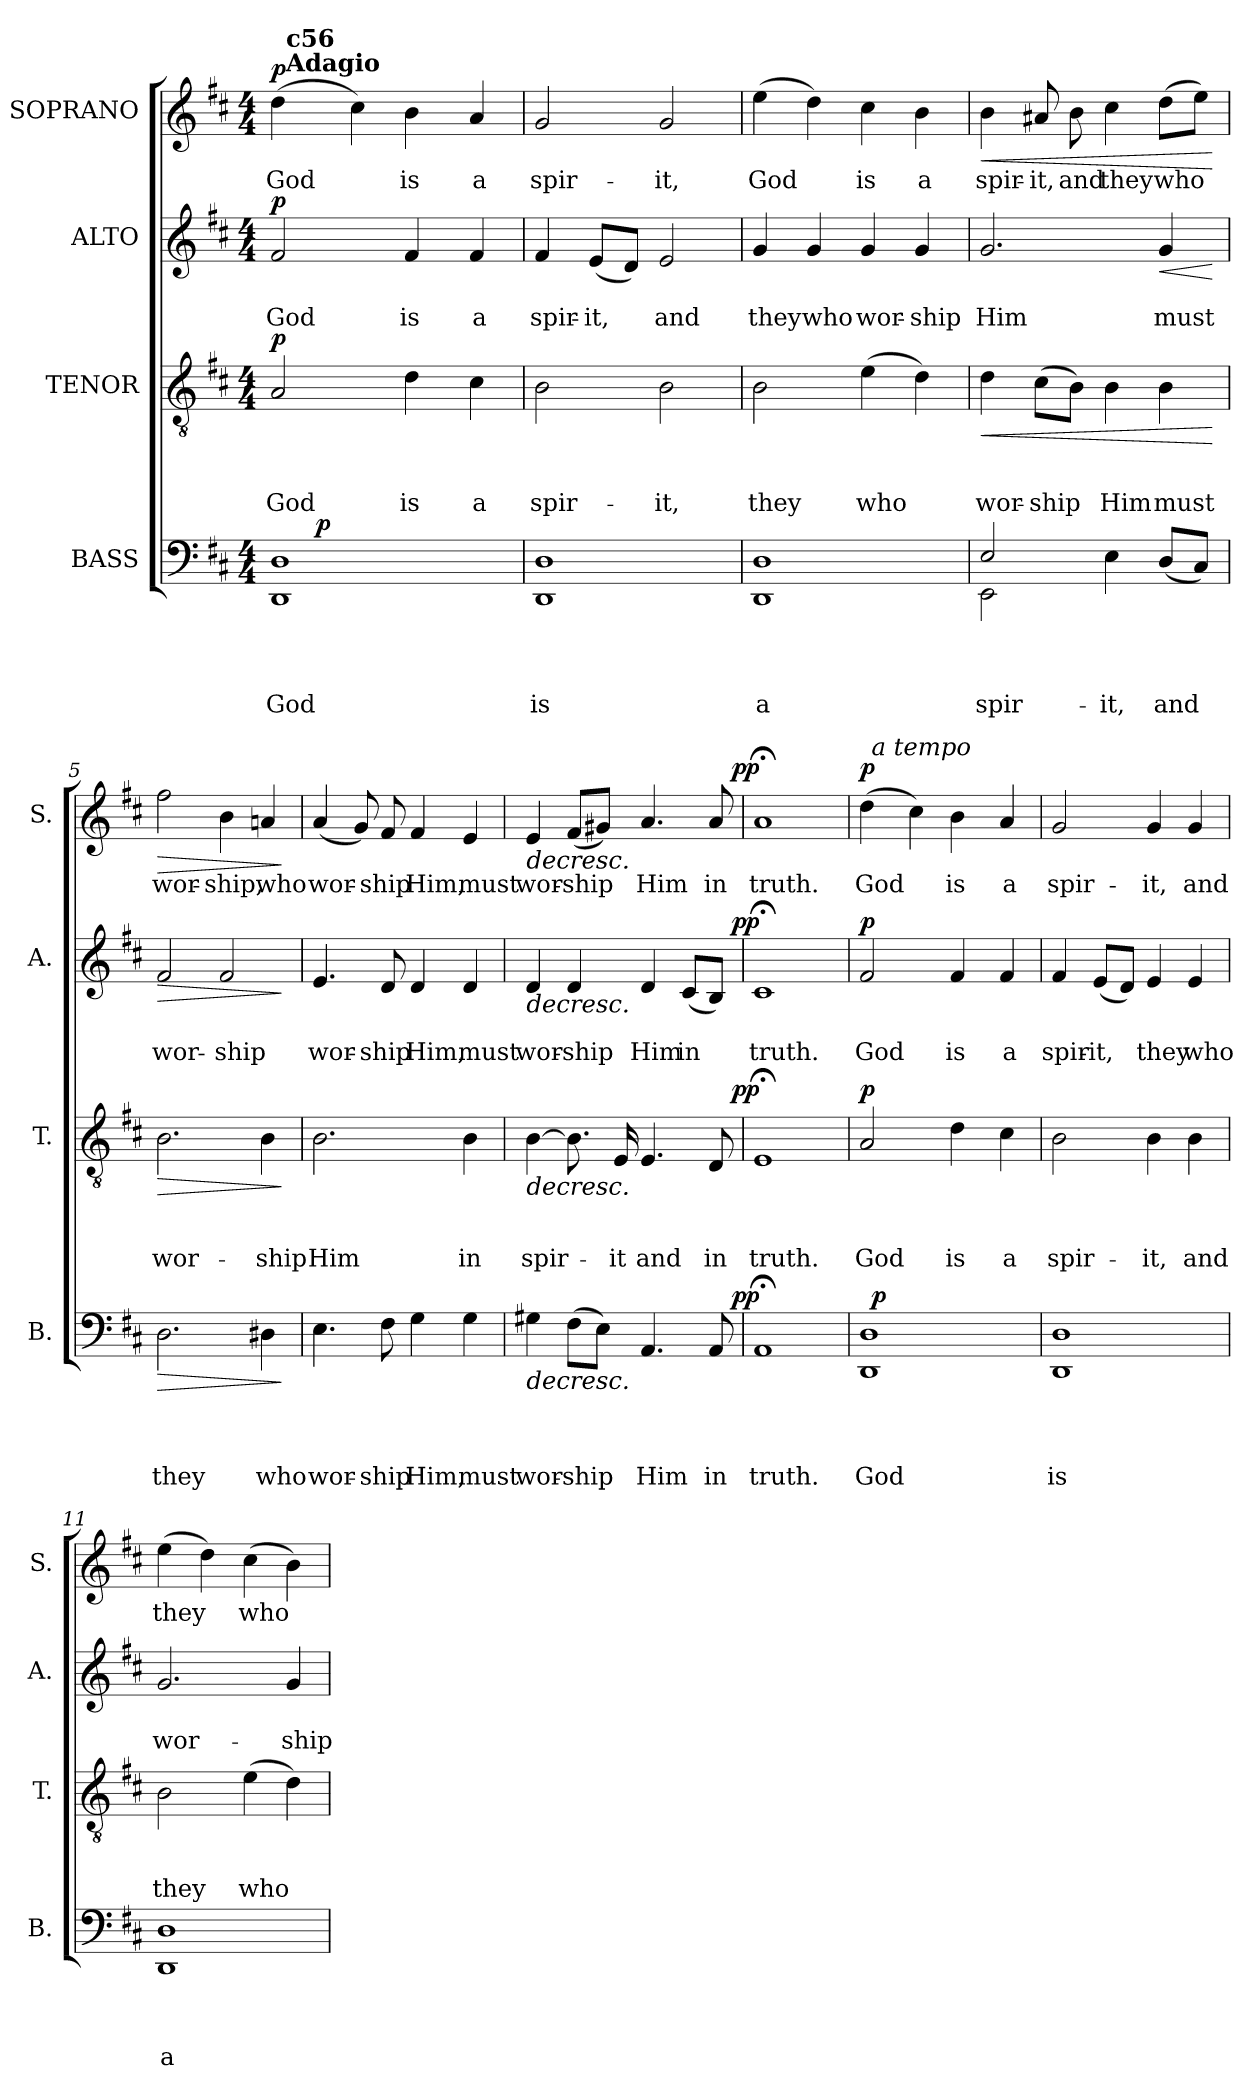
**kern	**text	**text	**text	**text	**dynam	**kern	**text	**text	**text	**dynam	**kern	**text	**text	**dynam	**kern	**text	**dynam
*part4	*part4	*part4	*part4	*part4	*part4	*part3	*part3	*part3	*part3	*part3	*part2	*part2	*part2	*part2	*part1	*part1	*part1
*staff4	*staff4	*staff4	*staff4	*staff4	*staff4	*staff3	*staff3	*staff3	*staff3	*staff3	*staff2	*staff2	*staff2	*staff2	*staff1	*staff1	*staff1
*I"BASS	*	*	*	*	*	*I"TENOR	*	*	*	*	*I"ALTO	*	*	*	*I"SOPRANO	*	*
*I'B.	*	*	*	*	*	*I'T.	*	*	*	*	*I'A.	*	*	*	*I'S.	*	*
*clefF4	*	*	*	*	*	*clefGv2	*	*	*	*	*clefG2	*	*	*	*clefG2	*	*
*k[f#c#]	*	*	*	*	*	*k[f#c#]	*	*	*	*	*k[f#c#]	*	*	*	*k[f#c#]	*	*
*D:	*	*	*	*	*	*D:	*	*	*	*	*D:	*	*	*	*D:	*	*
*M4/4	*	*	*	*	*	*M4/4	*	*	*	*	*M4/4	*	*	*	*M4/4	*	*
=1	=1	=1	=1	=1	=1	=1	=1	=1	=1	=1	=1	=1	=1	=1	=1	=1	=1
!	!	!	!	!LO:LY:b	!	!	!	!	!LO:LY:b	!LO:DY:a	!	!	!LO:LY:b	!LO:DY:a	!	!LO:LY:b	!LO:DY:a
*^	*	*	*	*	*	*	*	*	*	*	*	*	*	*	*^	*	*
1DD 1D	8ryy	.	.	.	God	.	2A/	.	.	God	p	2f#/	.	God	p	(>4dd\	32ryy	God	p
*	*	*	*	*	*	*	*	*	*	*	*	*	*	*	*	*MM84	*	*	*
!	!	!	!	!	!	!	!	!	!	!	!	!	!	!	!	!	!LO:TX:a:B:t=Adagio	!	!
!	!	!	!	!	!	!	!	!	!	!	!	!	!	!	!	!	!LO:TX:a:B:t=c56	!	!
.	.	.	.	.	.	.	.	.	.	.	.	.	.	.	.	.	2ryy	.	.
!	!	!	!	!	!	!LO:DY:a	!	!	!	!	!	!	!	!	!	!	!	!	!
.	2..ryy	.	.	.	.	p	.	.	.	.	.	.	.	.	.	.	.	.	.
.	.	.	.	.	.	.	.	.	.	.	.	.	.	.	.	4cc#\)	.	.	.
!	!	!	!	!	!	!	!	!	!	!LO:LY:b	!	!	!	!LO:LY:b	!	!	!	!LO:LY:b	!
.	.	.	.	.	.	.	4d\	.	.	is	.	4f#/	.	is	.	4b\	.	is	.
.	.	.	.	.	.	.	.	.	.	.	.	.	.	.	.	.	4...ryy	.	.
!	!	!	!	!	!	!	!	!	!	!LO:LY:b	!	!	!	!LO:LY:b	!	!	!	!LO:LY:b	!
.	.	.	.	.	.	.	4c#\	.	.	a	.	4f#/	.	a	.	4a/	.	a	.
=2	=2	=2	=2	=2	=2	=2	=2	=2	=2	=2	=2	=2	=2	=2	=2	=2	=2	=2	=2
!	!	!	!	!	!LO:LY:b:rj	!	!	!	!	!LO:LY:b	!	!	!	!LO:LY:b	!	!	!	!LO:LY:b	!
*v	*v	*	*	*	*	*	*	*	*	*	*	*	*	*	*	*v	*v	*	*
1DD 1D	.	.	.	is	.	2B\	.	.	spir-	.	4f#/	.	spir-	.	2g/	spir-	.
!	!	!	!	!	!	!	!	!	!	!	!	!	!LO:LY:b	!	!	!	!
.	.	.	.	.	.	.	.	.	.	.	(<8e/L	.	-it,	.	.	.	.
.	.	.	.	.	.	.	.	.	.	.	8d/J)	.	.	.	.	.	.
!	!	!	!	!	!	!	!	!	!LO:LY:b	!	!	!	!LO:LY:b	!	!	!LO:LY:b	!
.	.	.	.	.	.	2B\	.	.	-it,	.	2e/	.	and	.	2g/	-it,	.
=3	=3	=3	=3	=3	=3	=3	=3	=3	=3	=3	=3	=3	=3	=3	=3	=3	=3
!	!	!	!	!LO:LY:b:rj	!	!	!	!	!LO:LY:b	!	!	!	!LO:LY:b	!	!	!LO:LY:b	!
1DD 1D	.	.	.	a	.	2B\	.	.	they	.	4g/	.	they	.	(>4ee\	God	.
!	!	!	!	!	!	!	!	!	!	!	!	!	!LO:LY:b	!	!	!	!
.	.	.	.	.	.	.	.	.	.	.	4g/	.	who	.	4dd\)	.	.
!	!	!	!	!	!	!	!	!	!LO:LY:b	!	!	!	!LO:LY:b	!	!	!LO:LY:b	!
.	.	.	.	.	.	(>4e\	.	.	who	.	4g/	.	wor-	.	4cc#\	is	.
!	!	!	!	!	!	!	!	!	!	!	!	!	!LO:LY:b	!	!	!LO:LY:b	!
.	.	.	.	.	.	4d\)	.	.	.	.	4g/	.	-ship	.	4b\	a	.
=4	=4	=4	=4	=4	=4	=4	=4	=4	=4	=4	=4	=4	=4	=4	=4	=4	=4
!	!	!	!	!LO:LY:b	!	!	!	!	!LO:LY:b	!LO:HP:b	!	!	!LO:LY:b	!	!	!LO:LY:b	!LO:HP:b
*^	*	*	*	*	*	*	*	*	*	*	*	*	*	*	*	*	*
2E/	2EE\	.	.	.	spir-	.	4d\	.	.	wor-	<	2.g/	.	Him	.	4b\	spir-	<
!	!	!	!	!	!	!	!	!	!	!LO:LY:b	!	!	!	!	!	!	!LO:LY:b	!
.	.	.	.	.	.	.	(>8c#\L	.	.	-ship	.	.	.	.	.	8a#X/	-it,	.
!	!	!	!	!	!	!	!	!	!	!	!	!	!	!	!	!	!LO:LY:b	!
.	.	.	.	.	.	.	8B\J)	.	.	.	.	.	.	.	.	8b\	and	.
!	!	!	!	!	!LO:LY:b	!	!	!	!	!LO:LY:b	!	!	!	!	!	!	!LO:LY:b	!
4ryy	4E\	.	.	.	it,	.	4B\	.	.	Him	.	.	.	.	.	4cc#\	they	.
!	!	!	!	!	!LO:LY:b	!	!	!	!	!LO:LY:b	!	!	!	!LO:LY:b	!LO:HP:b	!	!LO:LY:b	!
(<8D/L	4ryy	.	.	.	-and	[ [	4B\	.	.	must	.	4g/	.	must	<	(>8dd\L	who	.
8C#/J)	.	.	.	.	.	.	.	.	.	.	.	.	.	.	.	8ee\J)	.	.
*v	*v	*	*	*	*	*	*	*	*	*	*	*	*	*	*	*	*	*
.	.	.	.	.	.	.	.	.	.	[	.	.	.	[	.	.	[
!!LO:LB:g=z
=5	=5	=5	=5	=5	=5	=5	=5	=5	=5	=5	=5	=5	=5	=5	=5	=5	=5
!	!	!	!	!LO:LY:b	!LO:HP:b	!	!	!	!LO:LY:b	!LO:HP:b	!	!	!LO:LY:b	!LO:HP:b	!	!LO:LY:b	!LO:HP:b
2.D\	.	.	.	they	>	2.B\	.	.	wor-	>	2f#/	.	wor-	>	2ff#\	wor-	>
!	!	!	!	!	!	!	!	!	!	!	!	!	!LO:LY:b	!	!	!LO:LY:b	!
.	.	.	.	.	.	.	.	.	.	.	2f#/	.	-ship	.	4b\	-ship,	.
!	!	!	!	!LO:LY:b	!	!	!	!	!LO:LY:b	!	!	!	!	!	!	!LO:LY:b	!
4D#X\	.	.	.	who	.	4B\	.	.	-ship	.	.	.	.	.	4an/	who	.
.	.	.	.	.	]	.	.	.	.	]	.	.	.	]	.	.	]
=6	=6	=6	=6	=6	=6	=6	=6	=6	=6	=6	=6	=6	=6	=6	=6	=6	=6
!	!	!	!	!LO:LY:b	!	!	!	!	!LO:LY:b	!	!	!	!LO:LY:b	!	!	!LO:LY:b	!
4.E\	.	.	.	wor-	.	2.B\	.	.	Him	.	4.e/	.	wor-	.	(<4a/	wor-	.
.	.	.	.	.	.	.	.	.	.	.	.	.	.	.	8g/)	.	.
!	!	!	!	!LO:LY:b	!	!	!	!	!	!	!	!	!LO:LY:b	!	!	!LO:LY:b	!
8F#\	.	.	.	-ship	.	.	.	.	.	.	8d/	.	-ship	.	8f#/	-ship	.
!	!	!	!	!LO:LY:b	!	!	!	!	!	!	!	!	!LO:LY:b	!	!	!LO:LY:b	!
4G\	.	.	.	Him,	.	.	.	.	.	.	4d/	.	Him,	.	4f#/	Him,	.
!	!	!	!	!LO:LY:b	!	!	!	!	!LO:LY:b	!	!	!	!LO:LY:b	!	!	!LO:LY:b	!
4G\	.	.	.	must	.	4B\	.	.	in	.	4d/	.	must	.	4e/	must	.
=7	=7	=7	=7	=7	=7	=7	=7	=7	=7	=7	=7	=7	=7	=7	=7	=7	=7
!	!	!	!	!	!	!	!	!	!	!	!	!	!	!	!LO:TX:a:i:t=rit.	!	!
!	!	!	!	!LO:LY:b	!LO:HP:b	!	!	!	!LO:LY:b	!LO:HP:b	!	!	!LO:LY:b	!LO:HP:b	!	!LO:LY:b	!LO:HP:b
*^	*	*	*	*	*	*^	*	*	*	*	*^	*	*	*	*^	*	*
4G#X\	2ryy	.	.	.	wor-	>	[>4B\	2ryy	.	.	spir-	>	4d/	2ryy	.	wor-	>	4e/	2ryy	wor-	>
!	!	!	!	!	!LO:LY:b	!	!	!	!	!	!	!	!	!	!	!LO:LY:b	!	!	!	!LO:LY:b	!
(>8F#\L	.	.	.	.	-ship	.	8.B\]	.	.	.	.	.	4d/	.	.	-ship	.	(<8f#/L	.	-ship	.
8E\J)	.	.	.	.	.	.	.	.	.	.	.	.	.	.	.	.	.	8g#X/J)	.	.	.
!	!	!	!	!	!	!	!	!	!	!	!LO:LY:b	!	!	!	!	!	!	!	!	!	!
.	.	.	.	.	.	.	16E/	.	.	.	-it	.	.	.	.	.	.	.	.	.	.
!	!	!	!	!	!LO:LY:b	!	!	!	!	!	!LO:LY:b	!	!	!	!	!LO:LY:b	!	!	!	!LO:LY:b	!
4.AA/	4...ryy	.	.	.	Him	.	4.E/	4...ryy	.	.	and	.	4d/	4...ryy	.	Him	.	4.a/	4...ryy	Him	.
!	!	!	!	!	!	!	!	!	!	!	!	!	!	!	!	!LO:LY:b	!	!	!	!	!
.	.	.	.	.	.	.	.	.	.	.	.	.	(<8c#/L	.	.	in	.	.	.	.	.
!	!	!	!	!	!LO:LY:b	!	!	!	!	!	!LO:LY:b	!	!	!	!	!	!	!	!	!LO:LY:b	!
8AA/	.	.	.	.	in	.	8D/	.	.	.	in	.	8B/J)	.	.	.	.	8a/	.	in	.
!	!	!	!	!	!	!LO:DY:a	!	!	!	!	!	!LO:DY:a	!	!	!	!	!LO:DY:a	!	!	!	!LO:DY:a
.	32ryy	.	.	.	.	pp	.	32ryy	.	.	.	pp	.	32ryy	.	.	pp	.	32ryy	.	pp
.	.	.	.	.	.	]	.	.	.	.	.	]	.	.	.	.	]	.	.	.	]
=8	=8	=8	=8	=8	=8	=8	=8	=8	=8	=8	=8	=8	=8	=8	=8	=8	=8	=8	=8	=8	=8
!	!	!	!	!	!LO:LY:b	!	!	!	!	!	!LO:LY:b	!	!	!	!	!LO:LY:b	!	!	!	!LO:LY:b	!
*v	*v	*	*	*	*	*	*	*	*	*	*	*	*v	*v	*	*	*	*v	*v	*	*
*	*	*	*	*	*	*v	*v	*	*	*	*	*	*	*	*	*	*	*
1AA;	.	.	.	truth.	.	1E;	.	.	truth.	.	1c#;	.	truth.	.	1a;	truth.	.
=9	=9	=9	=9	=9	=9	=9	=9	=9	=9	=9	=9	=9	=9	=9	=9	=9	=9
!	!	!	!	!LO:LY:b	!	!	!	!	!LO:LY:b	!LO:DY:a	!	!	!LO:LY:b	!LO:DY:a	!	!LO:LY:b	!LO:DY:a
*^	*	*	*	*	*	*	*	*	*	*	*	*	*	*	*^	*	*
1DD 1D	32ryy	.	.	.	God	.	2A/	.	.	God	p	2f#/	.	God	p	(>4dd\	32ryy	God	p
!	!	!	!	!	!	!	!	!	!	!	!	!	!	!	!	!	!LO:TX:a:i:t=a tempo	!	!
!	!	!	!	!	!	!LO:DY:a	!	!	!	!	!	!	!	!	!	!	!	!	!
.	2ryy	.	.	.	.	p	.	.	.	.	.	.	.	.	.	.	2ryy	.	.
.	.	.	.	.	.	.	.	.	.	.	.	.	.	.	.	4cc#\)	.	.	.
!	!	!	!	!	!	!	!	!	!	!LO:LY:b	!	!	!	!LO:LY:b	!	!	!	!LO:LY:b	!
.	.	.	.	.	.	.	4d\	.	.	is	.	4f#/	.	is	.	4b\	.	is	.
.	4...ryy	.	.	.	.	.	.	.	.	.	.	.	.	.	.	.	4...ryy	.	.
!	!	!	!	!	!	!	!	!	!	!LO:LY:b	!	!	!	!LO:LY:b	!	!	!	!LO:LY:b	!
.	.	.	.	.	.	.	4c#\	.	.	a	.	4f#/	.	a	.	4a/	.	a	.
!!LO:LB:g=z
=10	=10	=10	=10	=10	=10	=10	=10	=10	=10	=10	=10	=10	=10	=10	=10	=10	=10	=10	=10
!	!	!	!	!	!LO:LY:b:rj	!	!	!	!	!LO:LY:b	!	!	!	!LO:LY:b	!	!	!	!LO:LY:b	!
*v	*v	*	*	*	*	*	*	*	*	*	*	*	*	*	*	*v	*v	*	*
1DD 1D	.	.	.	is	.	2B\	.	.	spir-	.	4f#/	.	spir-	.	2g/	spir-	.
!	!	!	!	!	!	!	!	!	!	!	!	!	!LO:LY:b	!	!	!	!
.	.	.	.	.	.	.	.	.	.	.	(<8e/L	.	-it,	.	.	.	.
.	.	.	.	.	.	.	.	.	.	.	8d/J)	.	.	.	.	.	.
!	!	!	!	!	!	!	!	!	!LO:LY:b	!	!	!	!LO:LY:b	!	!	!LO:LY:b	!
.	.	.	.	.	.	4B\	.	.	-it,	.	4e/	.	they	.	4g/	-it,	.
!	!	!	!	!	!	!	!	!	!LO:LY:b	!	!	!	!LO:LY:b	!	!	!LO:LY:b	!
.	.	.	.	.	.	4B\	.	.	and	.	4e/	.	who	.	4g/	and	.
=11	=11	=11	=11	=11	=11	=11	=11	=11	=11	=11	=11	=11	=11	=11	=11	=11	=11
!	!	!	!	!LO:LY:b:rj	!	!	!	!	!LO:LY:b	!	!	!	!LO:LY:b	!	!	!LO:LY:b	!
1DD 1D	.	.	.	a	.	2B\	.	.	they	.	2.g/	.	wor-	.	(>4ee\	they	.
.	.	.	.	.	.	.	.	.	.	.	.	.	.	.	4dd\)	.	.
!	!	!	!	!	!	!	!	!	!LO:LY:b	!	!	!	!	!	!	!LO:LY:b	!
.	.	.	.	.	.	(>4e\	.	.	who	.	.	.	.	.	(>4cc#\	who	.
!	!	!	!	!	!	!	!	!	!	!	!	!	!LO:LY:b	!	!	!	!
.	.	.	.	.	.	4d\)	.	.	.	.	4g/	.	-ship	.	4b\)	.	.
=	=	=	=	=	=	=	=	=	=	=	=	=	=	=	=	=	=
*-	*-	*-	*-	*-	*-	*-	*-	*-	*-	*-	*-	*-	*-	*-	*-	*-	*-
